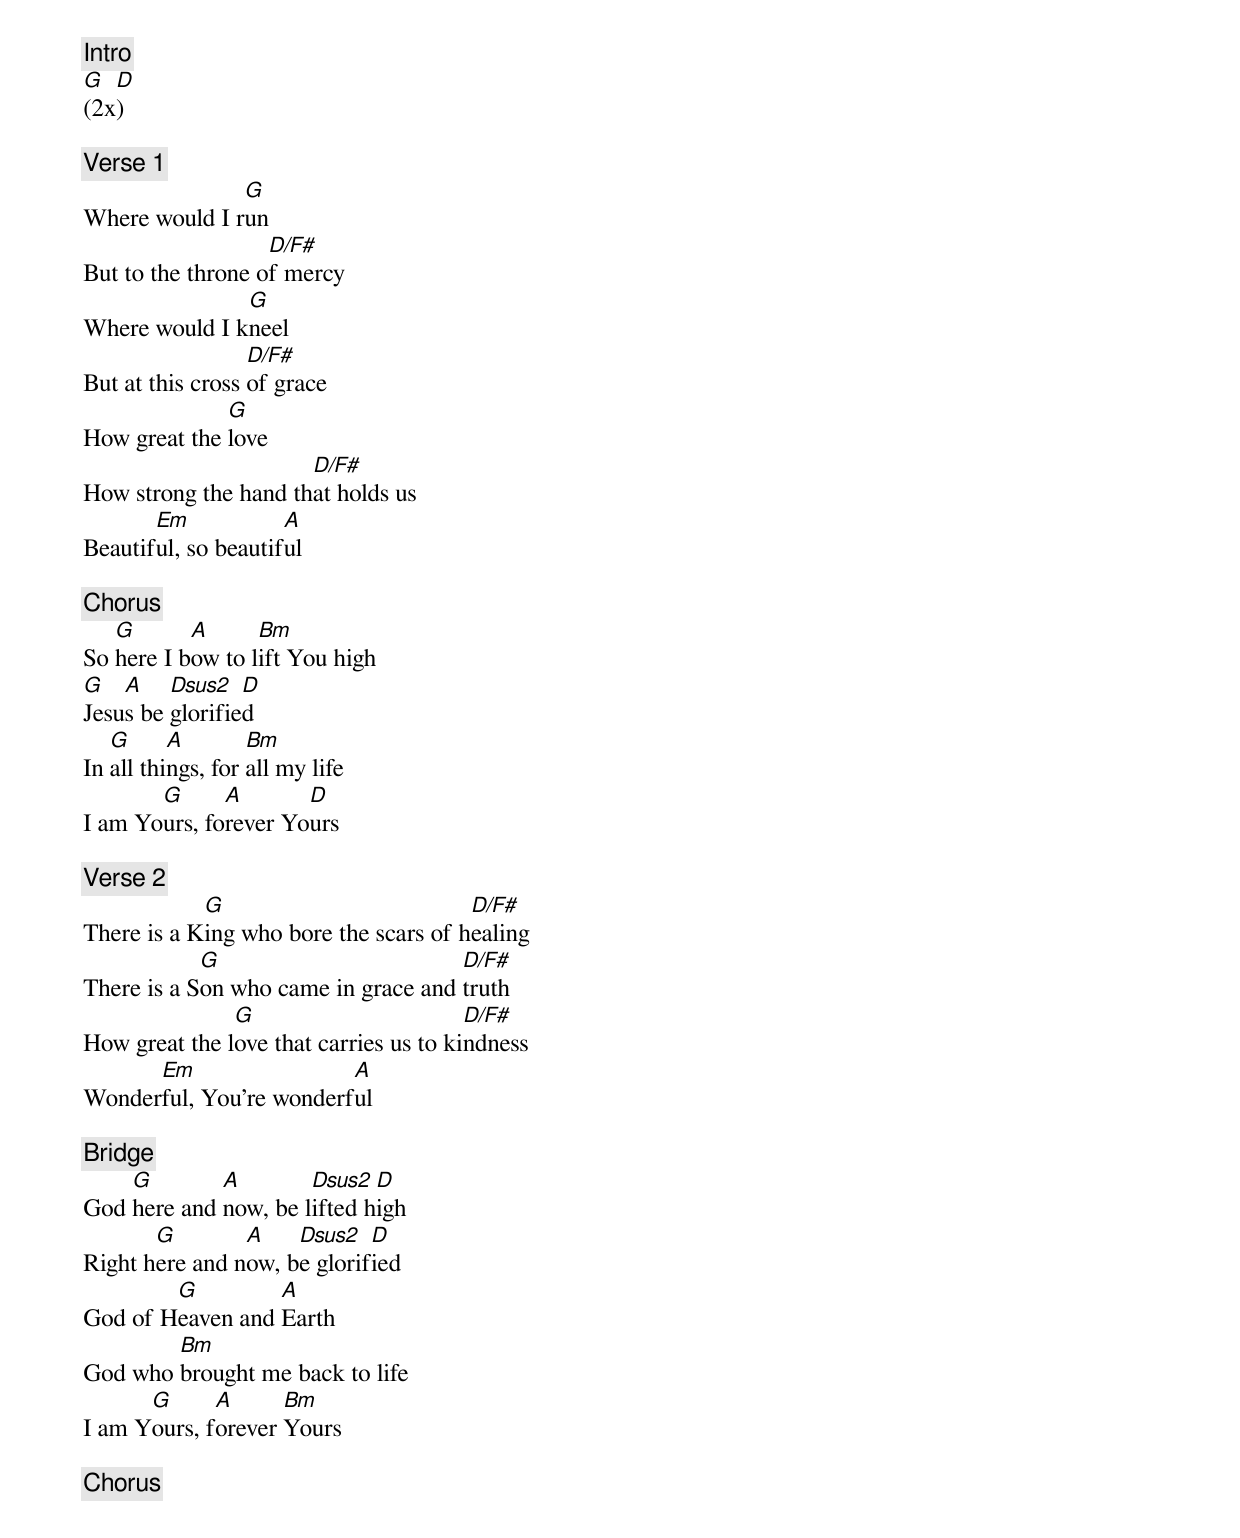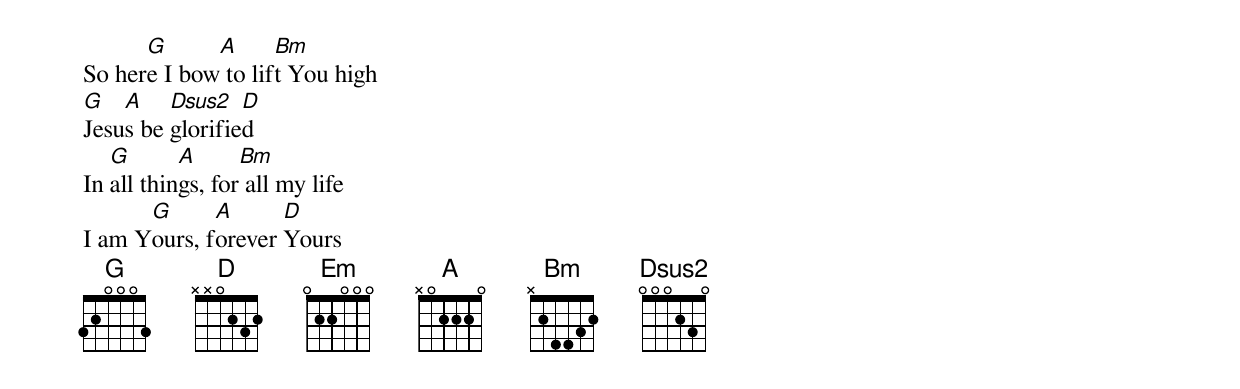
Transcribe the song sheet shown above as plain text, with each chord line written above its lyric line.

[Intro]
G  D
(2x)

[Verse 1]
               G
Where would I run
                   D/F#
But to the throne of mercy
               G
Where would I kneel
                  D/F#
But at this cross of grace
              G
How great the love
                      D/F#
How strong the hand that holds us
       Em            A
Beautiful, so beautiful

[Chorus]
   G       A      Bm
So here I bow to lift You high
G   A    Dsus2   D
Jesus be glorified
   G      A        Bm
In all things, for all my life
       G      A       D
I am Yours, forever Yours

[Verse 2]
            G                          D/F#
There is a King who bore the scars of healing
            G                        D/F#
There is a Son who came in grace and truth
               G                        D/F#
How great the love that carries us to kindness
      Em                 A
Wonderful, You’re wonderful

[Bridge]
    G        A        Dsus2  D
God here and now, be lifted high
       G        A    Dsus2   D
Right here and now, be glorified
        G         A
God of Heaven and Earth
        Bm
God who brought me back to life
      G      A      Bm
I am Yours, forever Yours

[Chorus]
      G      A      Bm
So here I bow to lift You high
G   A    Dsus2   D
Jesus be glorified
   G       A      Bm
In all things, for all my life
      G      A      D
I am Yours, forever Yours
